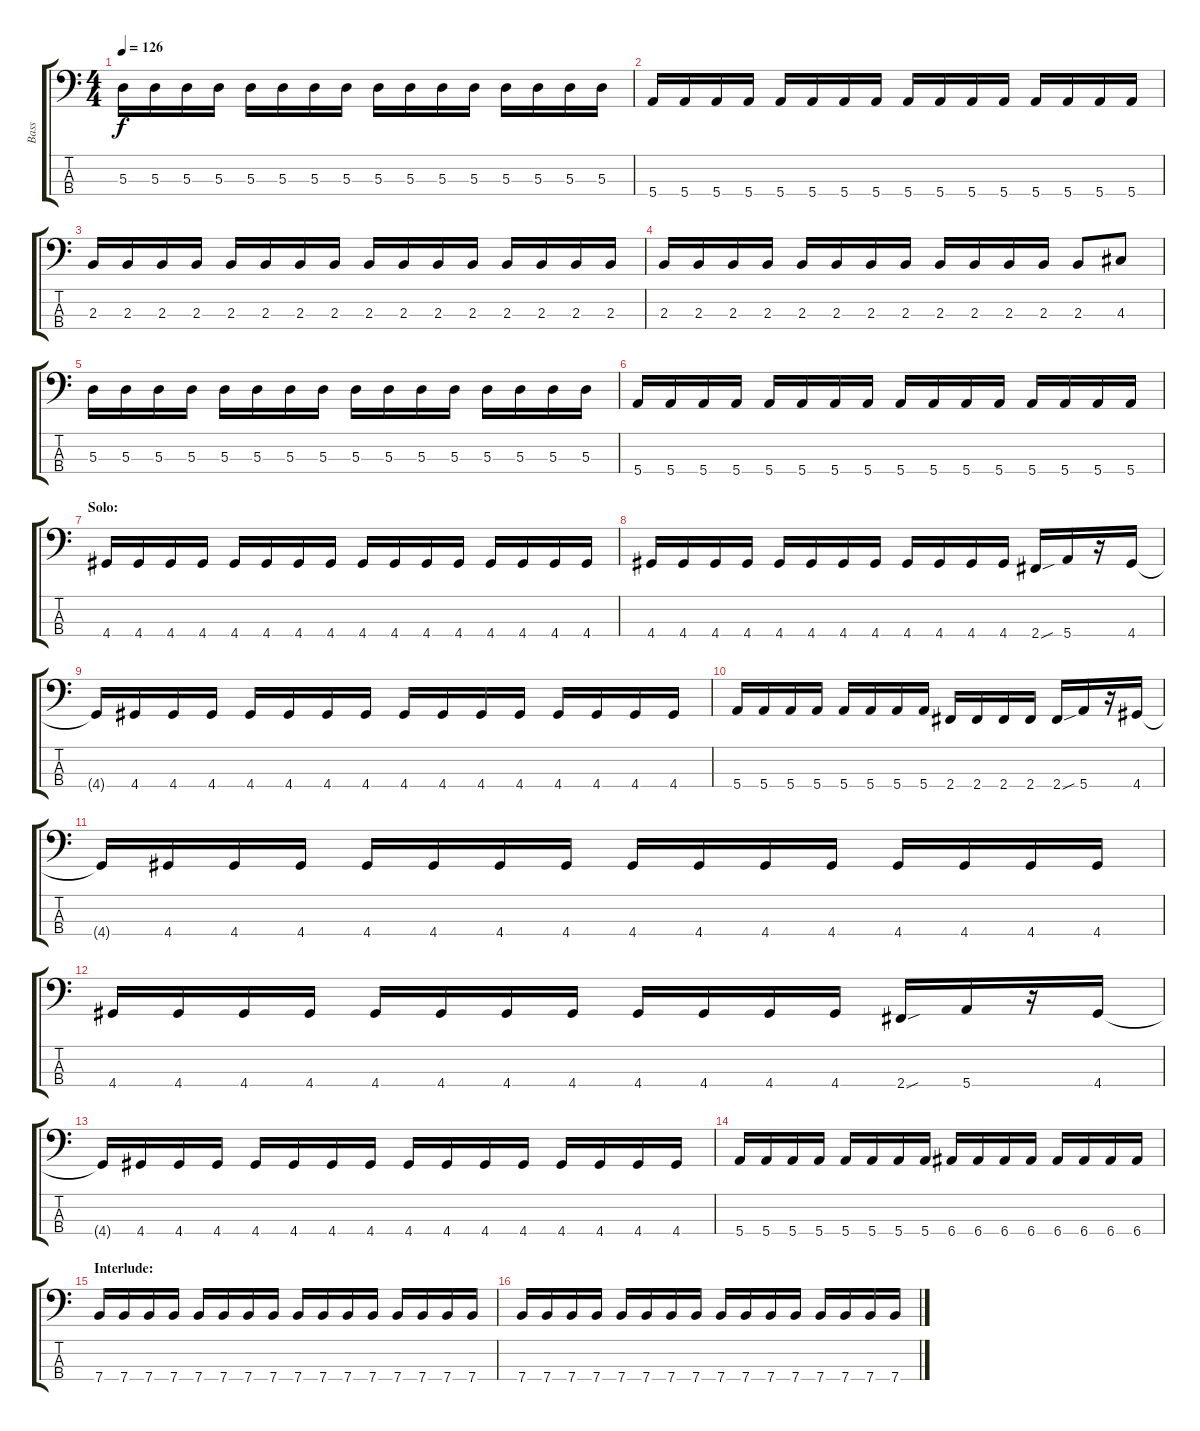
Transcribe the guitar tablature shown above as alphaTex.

\track ("Bass" "Bass") {instrument electricbasspick}
\staff {score tabs}
\tuning (G2 D2 A1 E1) {hide}
\ts (4 4)
\tempo 126
\clef f4
\ks c
5.3.16{dy f} 5.3.16 5.3.16 5.3.16 5.3.16 5.3.16 5.3.16 5.3.16 5.3.16 5.3.16 5.3.16 5.3.16 5.3.16 5.3.16 5.3.16 5.3.16 |
5.4.16 5.4.16 5.4.16 5.4.16 5.4.16 5.4.16 5.4.16 5.4.16 5.4.16 5.4.16 5.4.16 5.4.16 5.4.16 5.4.16 5.4.16 5.4.16 |
2.3.16 2.3.16 2.3.16 2.3.16 2.3.16 2.3.16 2.3.16 2.3.16 2.3.16 2.3.16 2.3.16 2.3.16 2.3.16 2.3.16 2.3.16 2.3.16 |
2.3.16 2.3.16 2.3.16 2.3.16 2.3.16 2.3.16 2.3.16 2.3.16 2.3.16 2.3.16 2.3.16 2.3.16 2.3.8 4.3.8 |
5.3.16 5.3.16 5.3.16 5.3.16 5.3.16 5.3.16 5.3.16 5.3.16 5.3.16 5.3.16 5.3.16 5.3.16 5.3.16 5.3.16 5.3.16 5.3.16 |
5.4.16 5.4.16 5.4.16 5.4.16 5.4.16 5.4.16 5.4.16 5.4.16 5.4.16 5.4.16 5.4.16 5.4.16 5.4.16 5.4.16 5.4.16 5.4.16 |
\section ("" "Solo:")
4.4.16 4.4.16 4.4.16 4.4.16 4.4.16 4.4.16 4.4.16 4.4.16 4.4.16 4.4.16 4.4.16 4.4.16 4.4.16 4.4.16 4.4.16 4.4.16 |
4.4.16 4.4.16 4.4.16 4.4.16 4.4.16 4.4.16 4.4.16 4.4.16 4.4.16 4.4.16 4.4.16 4.4.16 2.4{sou}.16 5.4.16 r.16 4.4.16 |
4.4{t}.16 4.4.16 4.4.16 4.4.16 4.4.16 4.4.16 4.4.16 4.4.16 4.4.16 4.4.16 4.4.16 4.4.16 4.4.16 4.4.16 4.4.16 4.4.16 |
5.4.16 5.4.16 5.4.16 5.4.16 5.4.16 5.4.16 5.4.16 5.4.16 2.4.16 2.4.16 2.4.16 2.4.16 2.4{sou}.16 5.4.16 r.16 4.4.16 |
4.4{t}.16 4.4.16 4.4.16 4.4.16 4.4.16 4.4.16 4.4.16 4.4.16 4.4.16 4.4.16 4.4.16 4.4.16 4.4.16 4.4.16 4.4.16 4.4.16 |
4.4.16 4.4.16 4.4.16 4.4.16 4.4.16 4.4.16 4.4.16 4.4.16 4.4.16 4.4.16 4.4.16 4.4.16 2.4{sou}.16 5.4.16 r.16 4.4.16 |
4.4{t}.16 4.4.16 4.4.16 4.4.16 4.4.16 4.4.16 4.4.16 4.4.16 4.4.16 4.4.16 4.4.16 4.4.16 4.4.16 4.4.16 4.4.16 4.4.16 |
5.4.16 5.4.16 5.4.16 5.4.16 5.4.16 5.4.16 5.4.16 5.4.16 6.4.16 6.4.16 6.4.16 6.4.16 6.4.16 6.4.16 6.4.16 6.4.16 |
\section ("" "Interlude:")
7.4.16 7.4.16 7.4.16 7.4.16 7.4.16 7.4.16 7.4.16 7.4.16 7.4.16 7.4.16 7.4.16 7.4.16 7.4.16 7.4.16 7.4.16 7.4.16 |
7.4.16 7.4.16 7.4.16 7.4.16 7.4.16 7.4.16 7.4.16 7.4.16 7.4.16 7.4.16 7.4.16 7.4.16 7.4.16 7.4.16 7.4.16 7.4.16
